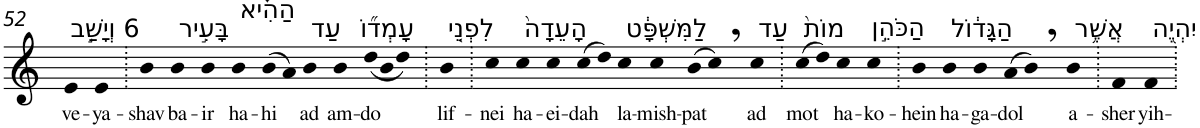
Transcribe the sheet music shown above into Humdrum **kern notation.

**kern	**text
*part1	*part1
*staff1	*staff1
*I"Piano	*
*I'Pno	*
!!LO:PB:g=z
*clefG2	*
*k[]	*
=52	=52
!LO:TX:a:t=6 וְיָשַׁ֣ב	!
!	!LO:LY:b
4e	ve-
!	!LO:LY:b
4e	-ya-
=53.	=53.
!	!LO:LY:b
4b	-shav
!LO:TX:a:t=בָּעִ֣יר	!
!	!LO:LY:b
4b	ba-
!	!LO:LY:b
4b	-ir
!LO:TX:a:t=הַהִ֗יא	!
!	!LO:LY:b
4b	ha-
!	!LO:LY:b
(>8b	-hi
8a)	.
!LO:TX:a:t=עַד	!
!	!LO:LY:b
4b	ad
!LO:TX:a:t=עָמְד֞וֹ	!
!	!LO:LY:b
4b	am-
*Xtuplet	*
!	!LO:LY:b
(<12dd	-do
12b	.
12dd)	.
=54.	=54.
!LO:TX:a:t=לִפְנֵ֤י	!
!	!LO:LY:b
4b	lif-
=55.	=55.
!	!LO:LY:b
4cc	-nei
!LO:TX:a:t=הָעֵדָה֙	!
!	!LO:LY:b
4cc	ha-
!	!LO:LY:b
4cc	-ei-
!	!LO:LY:b
(>8cc	-dah
8dd)	.
!LO:TX:a:t=לַמִּשְׁפָּ֔ט	!
!	!LO:LY:b
4cc	la-
!	!LO:LY:b
4cc	-mish-
!	!LO:LY:b
(>8b	-pat
8cc,)	.
!LO:TX:a:t=עַד	!
!	!LO:LY:b
4cc	ad
=56.	=56.
!LO:TX:a:t=מוֹת֙	!
!	!LO:LY:b
(>8cc	mot
8dd)	.
!LO:TX:a:t=הַכֹּהֵ֣ן	!
!	!LO:LY:b
4cc	ha-
!	!LO:LY:b
4cc	-ko-
=57.	=57.
!	!LO:LY:b
4b	-hein
!LO:TX:a:t=הַגָּד֔וֹל	!
!	!LO:LY:b
4b	ha-
!	!LO:LY:b
4b	-ga-
!	!LO:LY:b
(>8a	-dol
8b,)	.
!LO:TX:a:t=אֲשֶׁ֥ר	!
!	!LO:LY:b
4b	a-
=58.	=58.
!	!LO:LY:b
4f	-sher
!LO:TX:a:t=יִהְיֶ֖ה	!
!	!LO:LY:b
4f	yih-
=.	=.
*-	*-
